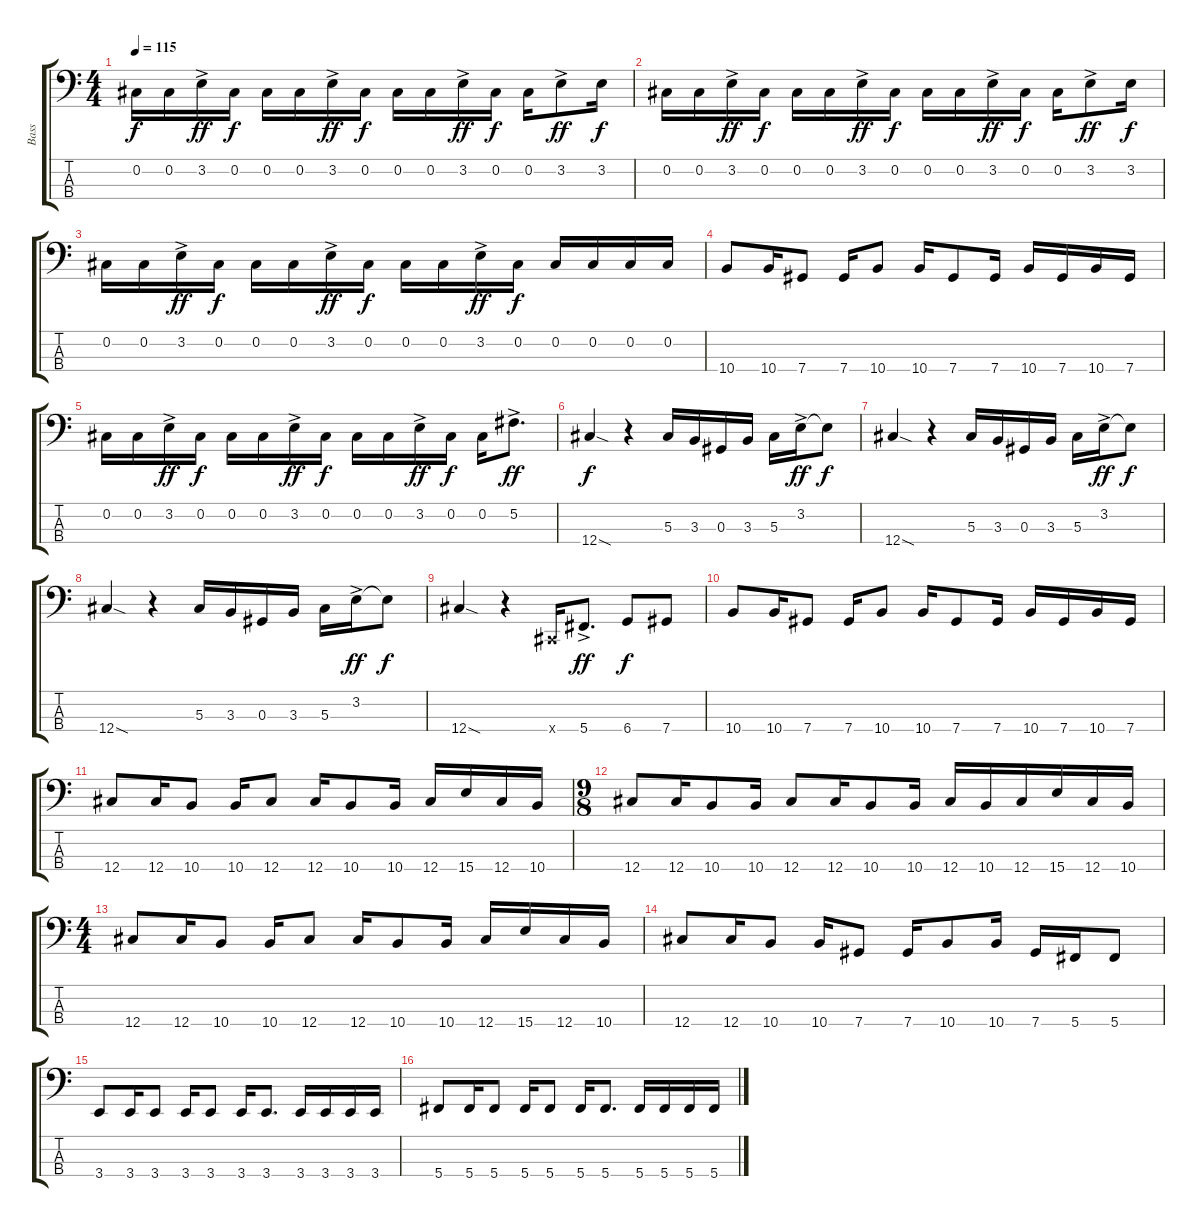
\track ("Bass" "Bass") {instrument electricbasspick}
\staff {score tabs}
\tuning (Gb2 Db2 Ab1 Db1) {hide}
\ts (4 4)
\tempo 115
\clef f4
\ks c
0.2.16{dy f} 0.2.16 3.2{ac}.16{dy ff} 0.2.16{dy f} 0.2.16 0.2.16 3.2{ac}.16{dy ff} 0.2.16{dy f} 0.2.16 0.2.16 3.2{ac}.16{dy ff} 0.2.16{dy f} 0.2.16 3.2{ac}.8{dy ff} 3.2.16{dy f} |
0.2.16 0.2.16 3.2{ac}.16{dy ff} 0.2.16{dy f} 0.2.16 0.2.16 3.2{ac}.16{dy ff} 0.2.16{dy f} 0.2.16 0.2.16 3.2{ac}.16{dy ff} 0.2.16{dy f} 0.2.16 3.2{ac}.8{dy ff} 3.2.16{dy f} |
0.2.16 0.2.16 3.2{ac}.16{dy ff} 0.2.16{dy f} 0.2.16 0.2.16 3.2{ac}.16{dy ff} 0.2.16{dy f} 0.2.16 0.2.16 3.2{ac}.16{dy ff} 0.2.16{dy f} 0.2.16 0.2.16 0.2.16 0.2.16 |
10.4.8 10.4.16 7.4.8 7.4.16 10.4.8 10.4.16 7.4.8 7.4.16 10.4.16 7.4.16 10.4.16 7.4.16 |
0.2.16 0.2.16 3.2{ac}.16{dy ff} 0.2.16{dy f} 0.2.16 0.2.16 3.2{ac}.16{dy ff} 0.2.16{dy f} 0.2.16 0.2.16 3.2{ac}.16{dy ff} 0.2.16{dy f} 0.2.16 5.2{ac}.8{d dy ff} |
12.4{sod}.4{dy f} r.4 5.3.16 3.3.16 0.3.16 3.3.16 5.3.16 3.2{ac}.16{dy ff} 3.2{t}.8{dy f} |
12.4{sod}.4 r.4 5.3.16 3.3.16 0.3.16 3.3.16 5.3.16 3.2{ac}.16{dy ff} 3.2{t}.8{dy f} |
12.4{sod}.4 r.4 5.3.16 3.3.16 0.3.16 3.3.16 5.3.16 3.2{ac}.16{dy ff} 3.2{t}.8{dy f} |
12.4{sod}.4 r.4 0.4{x}.16 5.4{ac}.8{d dy ff} 6.4.8{dy f} 7.4.8 |
10.4.8 10.4.16 7.4.8 7.4.16 10.4.8 10.4.16 7.4.8 7.4.16 10.4.16 7.4.16 10.4.16 7.4.16 |
12.4.8 12.4.16 10.4.8 10.4.16 12.4.8 12.4.16 10.4.8 10.4.16 12.4.16 15.4.16 12.4.16 10.4.16 |
\ts (9 8)
12.4.8 12.4.16 10.4.8 10.4.16 12.4.8 12.4.16 10.4.8 10.4.16 12.4.16 10.4.16 12.4.16 15.4.16 12.4.16 10.4.16 |
\ts (4 4)
12.4.8 12.4.16 10.4.8 10.4.16 12.4.8 12.4.16 10.4.8 10.4.16 12.4.16 15.4.16 12.4.16 10.4.16 |
12.4.8 12.4.16 10.4.8 10.4.16 7.4.8 7.4.16 10.4.8 10.4.16 7.4.16 5.4.16 5.4.8 |
3.4.8 3.4.16 3.4.8 3.4.16 3.4.8 3.4.16 3.4.8{d} 3.4.16 3.4.16 3.4.16 3.4.16 |
5.4.8 5.4.16 5.4.8 5.4.16 5.4.8 5.4.16 5.4.8{d} 5.4.16 5.4.16 5.4.16 5.4.16
